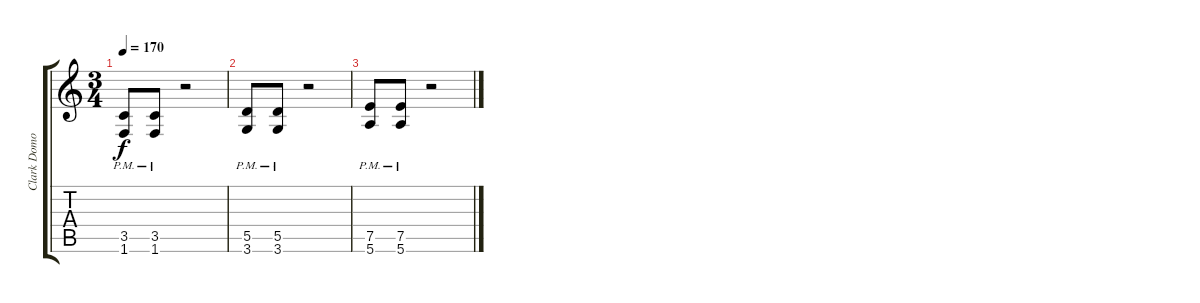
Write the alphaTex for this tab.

\track ("Clark Domoe" "Clark Domo") {instrument overdrivenguitar}
\staff {score tabs}
\tuning (E4 B3 G3 D3 A2 E2) {hide}
\ts (3 4)
\tempo 170
\clef g2
\ks c
(3.5{pm} 1.6{pm}).8{dy f} (3.5{pm} 1.6{pm}).8 r.2 |
(5.5{pm} 3.6{pm}).8 (5.5{pm} 3.6{pm}).8 r.2 |
(7.5{pm} 5.6{pm}).8 (7.5{pm} 5.6{pm}).8 r.2
